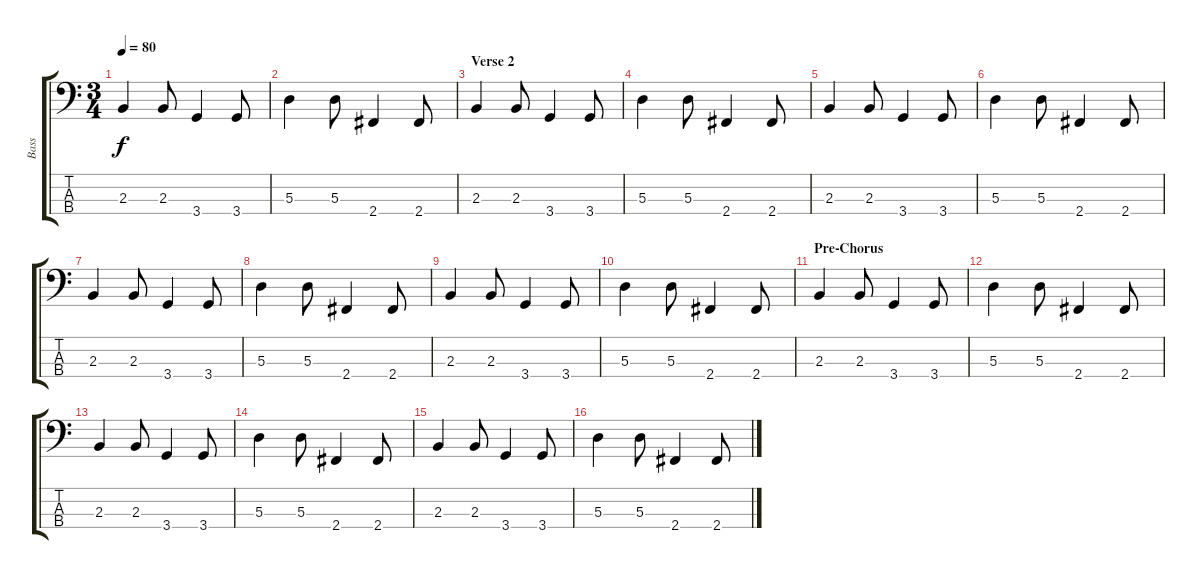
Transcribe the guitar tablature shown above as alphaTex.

\track ("Bass" "Bass") {instrument electricbassfinger}
\staff {score tabs}
\tuning (G2 D2 A1 E1) {hide}
\ts (3 4)
\tempo 80
\clef f4
\ks c
2.3.4{dy f} 2.3.8 3.4.4 3.4.8 |
5.3.4 5.3.8 2.4.4 2.4.8 |
\section ("" "Verse 2")
2.3.4 2.3.8 3.4.4 3.4.8 |
5.3.4 5.3.8 2.4.4 2.4.8 |
2.3.4 2.3.8 3.4.4 3.4.8 |
5.3.4 5.3.8 2.4.4 2.4.8 |
2.3.4 2.3.8 3.4.4 3.4.8 |
5.3.4 5.3.8 2.4.4 2.4.8 |
2.3.4 2.3.8 3.4.4 3.4.8 |
5.3.4 5.3.8 2.4.4 2.4.8 |
\section ("" "Pre-Chorus")
2.3.4 2.3.8 3.4.4 3.4.8 |
5.3.4 5.3.8 2.4.4 2.4.8 |
2.3.4 2.3.8 3.4.4 3.4.8 |
5.3.4 5.3.8 2.4.4 2.4.8 |
2.3.4 2.3.8 3.4.4 3.4.8 |
5.3.4 5.3.8 2.4.4 2.4.8
